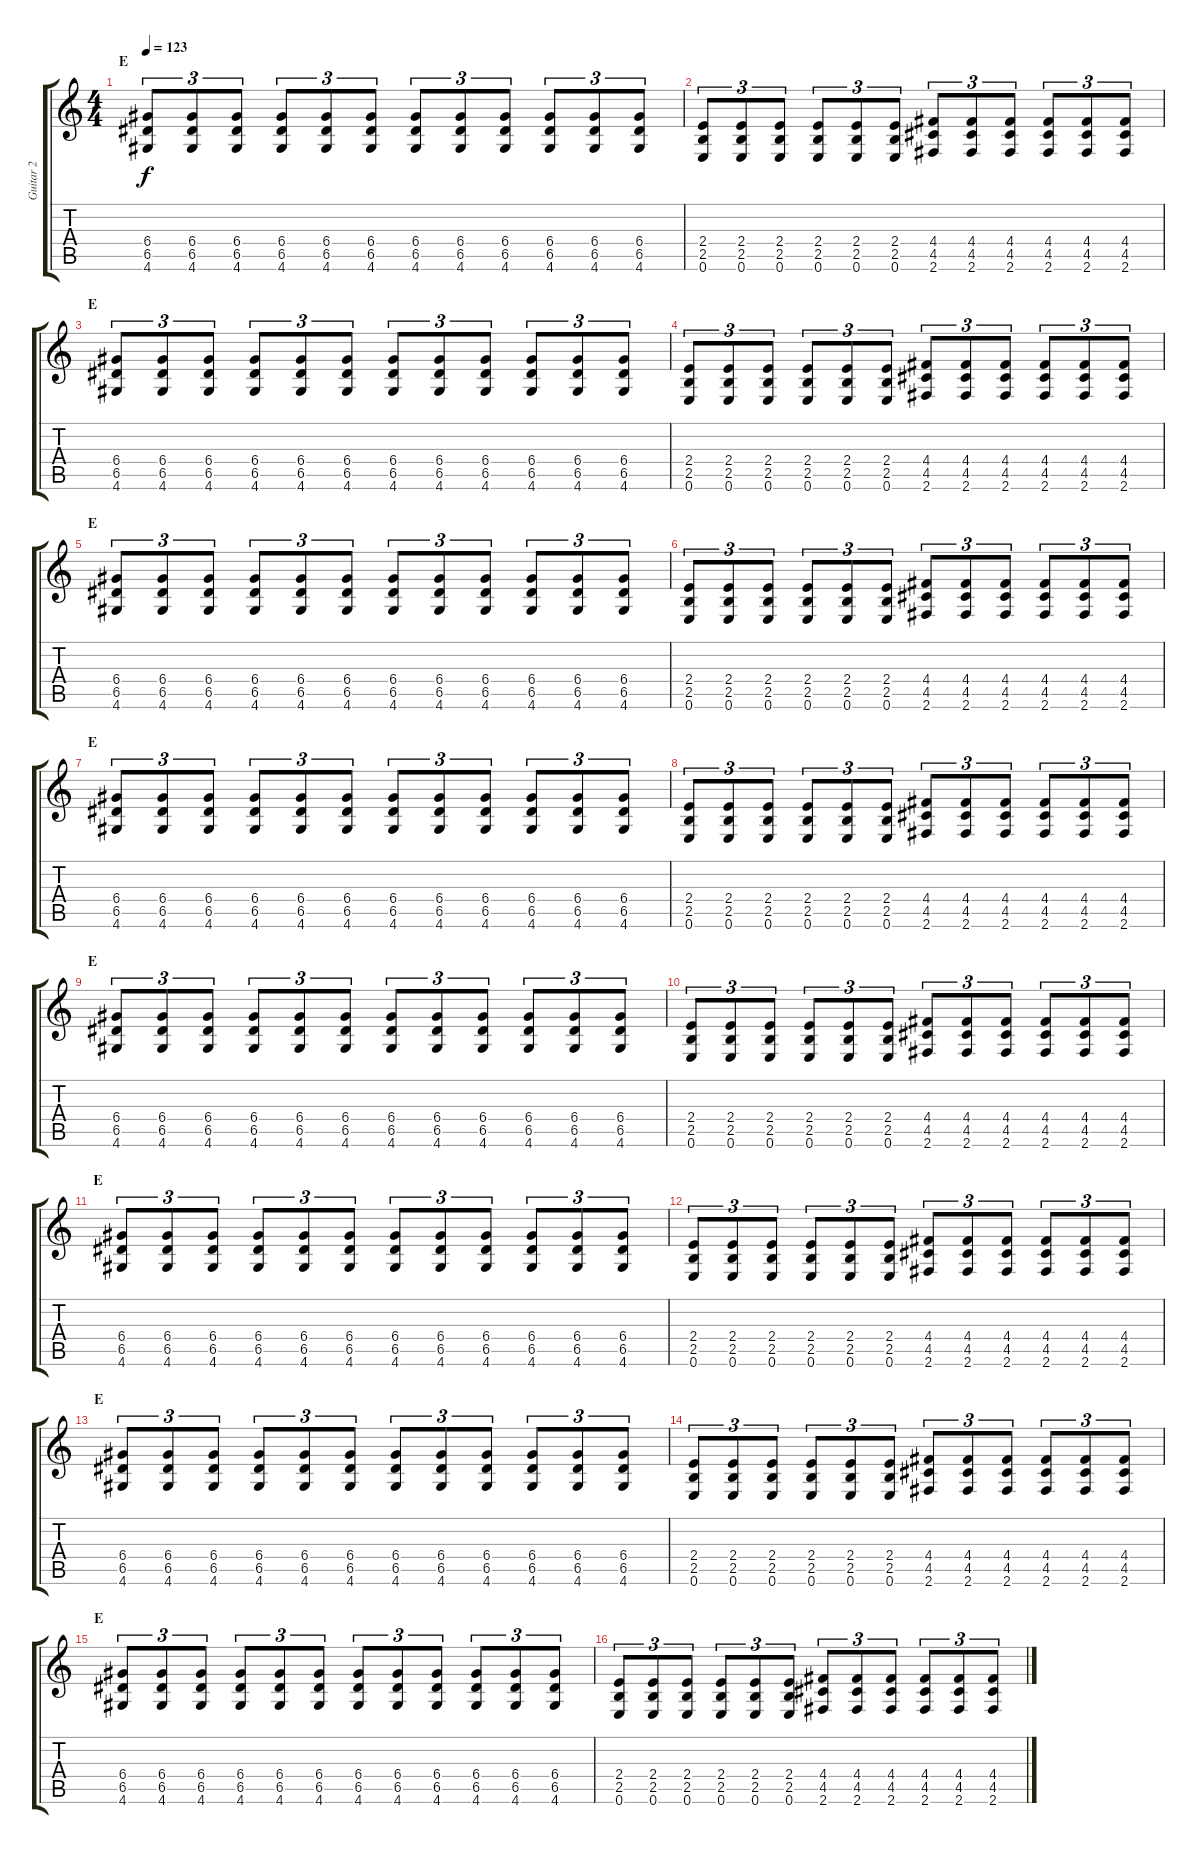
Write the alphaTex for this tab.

\track ("Guitar 2" "Guitar 2") {instrument distortionguitar}
\staff {score tabs}
\tuning (E4 B3 G3 D3 A2 E2) {hide}
\ts (4 4)
\section ("" "E")
\tempo 123
\clef g2
\ks c
(6.4 6.5 4.6).8{tu (3 2) dy f} (6.4 6.5 4.6).8{tu (3 2)} (6.4 6.5 4.6).8{tu (3 2)} (6.4 6.5 4.6).8{tu (3 2)} (6.4 6.5 4.6).8{tu (3 2)} (6.4 6.5 4.6).8{tu (3 2)} (6.4 6.5 4.6).8{tu (3 2)} (6.4 6.5 4.6).8{tu (3 2)} (6.4 6.5 4.6).8{tu (3 2)} (6.4 6.5 4.6).8{tu (3 2)} (6.4 6.5 4.6).8{tu (3 2)} (6.4 6.5 4.6).8{tu (3 2)} |
(2.4 2.5 0.6).8{tu (3 2)} (2.4 2.5 0.6).8{tu (3 2)} (2.4 2.5 0.6).8{tu (3 2)} (2.4 2.5 0.6).8{tu (3 2)} (2.4 2.5 0.6).8{tu (3 2)} (2.4 2.5 0.6).8{tu (3 2)} (4.4 4.5 2.6).8{tu (3 2)} (4.4 4.5 2.6).8{tu (3 2)} (4.4 4.5 2.6).8{tu (3 2)} (4.4 4.5 2.6).8{tu (3 2)} (4.4 4.5 2.6).8{tu (3 2)} (4.4 4.5 2.6).8{tu (3 2)} |
\section ("" "E")
(6.4 6.5 4.6).8{tu (3 2)} (6.4 6.5 4.6).8{tu (3 2)} (6.4 6.5 4.6).8{tu (3 2)} (6.4 6.5 4.6).8{tu (3 2)} (6.4 6.5 4.6).8{tu (3 2)} (6.4 6.5 4.6).8{tu (3 2)} (6.4 6.5 4.6).8{tu (3 2)} (6.4 6.5 4.6).8{tu (3 2)} (6.4 6.5 4.6).8{tu (3 2)} (6.4 6.5 4.6).8{tu (3 2)} (6.4 6.5 4.6).8{tu (3 2)} (6.4 6.5 4.6).8{tu (3 2)} |
(2.4 2.5 0.6).8{tu (3 2)} (2.4 2.5 0.6).8{tu (3 2)} (2.4 2.5 0.6).8{tu (3 2)} (2.4 2.5 0.6).8{tu (3 2)} (2.4 2.5 0.6).8{tu (3 2)} (2.4 2.5 0.6).8{tu (3 2)} (4.4 4.5 2.6).8{tu (3 2)} (4.4 4.5 2.6).8{tu (3 2)} (4.4 4.5 2.6).8{tu (3 2)} (4.4 4.5 2.6).8{tu (3 2)} (4.4 4.5 2.6).8{tu (3 2)} (4.4 4.5 2.6).8{tu (3 2)} |
\section ("" "E")
(6.4 6.5 4.6).8{tu (3 2)} (6.4 6.5 4.6).8{tu (3 2)} (6.4 6.5 4.6).8{tu (3 2)} (6.4 6.5 4.6).8{tu (3 2)} (6.4 6.5 4.6).8{tu (3 2)} (6.4 6.5 4.6).8{tu (3 2)} (6.4 6.5 4.6).8{tu (3 2)} (6.4 6.5 4.6).8{tu (3 2)} (6.4 6.5 4.6).8{tu (3 2)} (6.4 6.5 4.6).8{tu (3 2)} (6.4 6.5 4.6).8{tu (3 2)} (6.4 6.5 4.6).8{tu (3 2)} |
(2.4 2.5 0.6).8{tu (3 2)} (2.4 2.5 0.6).8{tu (3 2)} (2.4 2.5 0.6).8{tu (3 2)} (2.4 2.5 0.6).8{tu (3 2)} (2.4 2.5 0.6).8{tu (3 2)} (2.4 2.5 0.6).8{tu (3 2)} (4.4 4.5 2.6).8{tu (3 2)} (4.4 4.5 2.6).8{tu (3 2)} (4.4 4.5 2.6).8{tu (3 2)} (4.4 4.5 2.6).8{tu (3 2)} (4.4 4.5 2.6).8{tu (3 2)} (4.4 4.5 2.6).8{tu (3 2)} |
\section ("" "E")
(6.4 6.5 4.6).8{tu (3 2)} (6.4 6.5 4.6).8{tu (3 2)} (6.4 6.5 4.6).8{tu (3 2)} (6.4 6.5 4.6).8{tu (3 2)} (6.4 6.5 4.6).8{tu (3 2)} (6.4 6.5 4.6).8{tu (3 2)} (6.4 6.5 4.6).8{tu (3 2)} (6.4 6.5 4.6).8{tu (3 2)} (6.4 6.5 4.6).8{tu (3 2)} (6.4 6.5 4.6).8{tu (3 2)} (6.4 6.5 4.6).8{tu (3 2)} (6.4 6.5 4.6).8{tu (3 2)} |
(2.4 2.5 0.6).8{tu (3 2)} (2.4 2.5 0.6).8{tu (3 2)} (2.4 2.5 0.6).8{tu (3 2)} (2.4 2.5 0.6).8{tu (3 2)} (2.4 2.5 0.6).8{tu (3 2)} (2.4 2.5 0.6).8{tu (3 2)} (4.4 4.5 2.6).8{tu (3 2)} (4.4 4.5 2.6).8{tu (3 2)} (4.4 4.5 2.6).8{tu (3 2)} (4.4 4.5 2.6).8{tu (3 2)} (4.4 4.5 2.6).8{tu (3 2)} (4.4 4.5 2.6).8{tu (3 2)} |
\section ("" "E")
(6.4 6.5 4.6).8{tu (3 2)} (6.4 6.5 4.6).8{tu (3 2)} (6.4 6.5 4.6).8{tu (3 2)} (6.4 6.5 4.6).8{tu (3 2)} (6.4 6.5 4.6).8{tu (3 2)} (6.4 6.5 4.6).8{tu (3 2)} (6.4 6.5 4.6).8{tu (3 2)} (6.4 6.5 4.6).8{tu (3 2)} (6.4 6.5 4.6).8{tu (3 2)} (6.4 6.5 4.6).8{tu (3 2)} (6.4 6.5 4.6).8{tu (3 2)} (6.4 6.5 4.6).8{tu (3 2)} |
(2.4 2.5 0.6).8{tu (3 2)} (2.4 2.5 0.6).8{tu (3 2)} (2.4 2.5 0.6).8{tu (3 2)} (2.4 2.5 0.6).8{tu (3 2)} (2.4 2.5 0.6).8{tu (3 2)} (2.4 2.5 0.6).8{tu (3 2)} (4.4 4.5 2.6).8{tu (3 2)} (4.4 4.5 2.6).8{tu (3 2)} (4.4 4.5 2.6).8{tu (3 2)} (4.4 4.5 2.6).8{tu (3 2)} (4.4 4.5 2.6).8{tu (3 2)} (4.4 4.5 2.6).8{tu (3 2)} |
\section ("" "E")
(6.4 6.5 4.6).8{tu (3 2)} (6.4 6.5 4.6).8{tu (3 2)} (6.4 6.5 4.6).8{tu (3 2)} (6.4 6.5 4.6).8{tu (3 2)} (6.4 6.5 4.6).8{tu (3 2)} (6.4 6.5 4.6).8{tu (3 2)} (6.4 6.5 4.6).8{tu (3 2)} (6.4 6.5 4.6).8{tu (3 2)} (6.4 6.5 4.6).8{tu (3 2)} (6.4 6.5 4.6).8{tu (3 2)} (6.4 6.5 4.6).8{tu (3 2)} (6.4 6.5 4.6).8{tu (3 2)} |
(2.4 2.5 0.6).8{tu (3 2)} (2.4 2.5 0.6).8{tu (3 2)} (2.4 2.5 0.6).8{tu (3 2)} (2.4 2.5 0.6).8{tu (3 2)} (2.4 2.5 0.6).8{tu (3 2)} (2.4 2.5 0.6).8{tu (3 2)} (4.4 4.5 2.6).8{tu (3 2)} (4.4 4.5 2.6).8{tu (3 2)} (4.4 4.5 2.6).8{tu (3 2)} (4.4 4.5 2.6).8{tu (3 2)} (4.4 4.5 2.6).8{tu (3 2)} (4.4 4.5 2.6).8{tu (3 2)} |
\section ("" "E")
(6.4 6.5 4.6).8{tu (3 2)} (6.4 6.5 4.6).8{tu (3 2)} (6.4 6.5 4.6).8{tu (3 2)} (6.4 6.5 4.6).8{tu (3 2)} (6.4 6.5 4.6).8{tu (3 2)} (6.4 6.5 4.6).8{tu (3 2)} (6.4 6.5 4.6).8{tu (3 2)} (6.4 6.5 4.6).8{tu (3 2)} (6.4 6.5 4.6).8{tu (3 2)} (6.4 6.5 4.6).8{tu (3 2)} (6.4 6.5 4.6).8{tu (3 2)} (6.4 6.5 4.6).8{tu (3 2)} |
(2.4 2.5 0.6).8{tu (3 2)} (2.4 2.5 0.6).8{tu (3 2)} (2.4 2.5 0.6).8{tu (3 2)} (2.4 2.5 0.6).8{tu (3 2)} (2.4 2.5 0.6).8{tu (3 2)} (2.4 2.5 0.6).8{tu (3 2)} (4.4 4.5 2.6).8{tu (3 2)} (4.4 4.5 2.6).8{tu (3 2)} (4.4 4.5 2.6).8{tu (3 2)} (4.4 4.5 2.6).8{tu (3 2)} (4.4 4.5 2.6).8{tu (3 2)} (4.4 4.5 2.6).8{tu (3 2)} |
\section ("" "E")
(6.4 6.5 4.6).8{tu (3 2)} (6.4 6.5 4.6).8{tu (3 2)} (6.4 6.5 4.6).8{tu (3 2)} (6.4 6.5 4.6).8{tu (3 2)} (6.4 6.5 4.6).8{tu (3 2)} (6.4 6.5 4.6).8{tu (3 2)} (6.4 6.5 4.6).8{tu (3 2)} (6.4 6.5 4.6).8{tu (3 2)} (6.4 6.5 4.6).8{tu (3 2)} (6.4 6.5 4.6).8{tu (3 2)} (6.4 6.5 4.6).8{tu (3 2)} (6.4 6.5 4.6).8{tu (3 2)} |
(2.4 2.5 0.6).8{tu (3 2)} (2.4 2.5 0.6).8{tu (3 2)} (2.4 2.5 0.6).8{tu (3 2)} (2.4 2.5 0.6).8{tu (3 2)} (2.4 2.5 0.6).8{tu (3 2)} (2.4 2.5 0.6).8{tu (3 2)} (4.4 4.5 2.6).8{tu (3 2)} (4.4 4.5 2.6).8{tu (3 2)} (4.4 4.5 2.6).8{tu (3 2)} (4.4 4.5 2.6).8{tu (3 2)} (4.4 4.5 2.6).8{tu (3 2)} (4.4 4.5 2.6).8{tu (3 2)}
